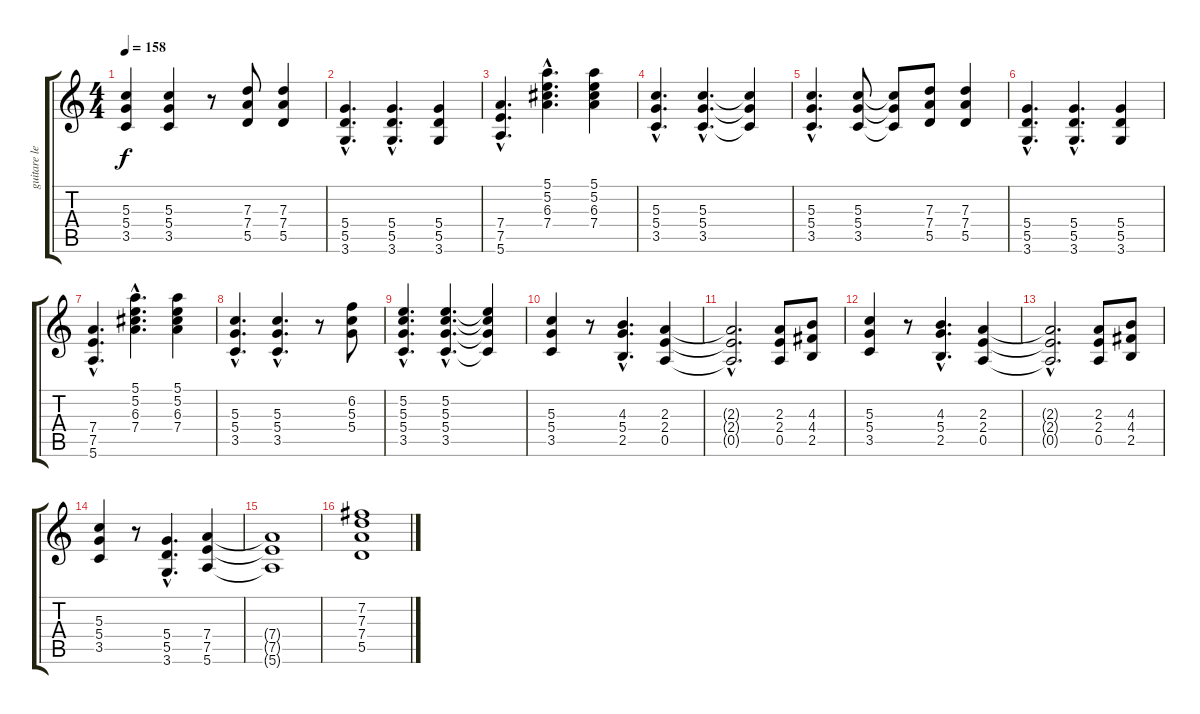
\track ("guitare lead" "guitare le") {instrument overdrivenguitar}
\staff {score tabs}
\tuning (E4 B3 G3 D3 A2 E2) {hide}
\ts (4 4)
\tempo 158
\clef g2
\ks c
(5.3{t} 5.4{t} 3.5{t}).4{dy f} (5.3 5.4 3.5).4 r.8 (7.3 7.4 5.5).8 (7.3 7.4 5.5).4 |
(5.4{hac} 5.5{hac} 3.6{hac}).4{d} (5.4{hac} 5.5{hac} 3.6{hac}).4{d} (5.4 5.5 3.6).4 |
(7.4{hac} 7.5{hac} 5.6{hac}).4{d} (5.1{hac} 5.2{hac} 6.3{hac} 7.4{hac}).4{d} (5.1 5.2 6.3 7.4).4 |
(5.3{hac} 5.4{hac} 3.5{hac}).4{d} (5.3{hac} 5.4{hac} 3.5{hac}).4{d} (5.3{t} 5.4{t} 3.5{t}).4 |
(5.3{hac} 5.4{hac} 3.5{hac}).4{d} (5.3 5.4 3.5).8 (5.3{t} 5.4{t} 3.5{t}).8 (7.3 7.4 5.5).8 (7.3 7.4 5.5).4 |
(5.4{hac} 5.5{hac} 3.6{hac}).4{d} (5.4{hac} 5.5{hac} 3.6{hac}).4{d} (5.4 5.5 3.6).4 |
(7.4{hac} 7.5{hac} 5.6{hac}).4{d} (5.1{hac} 5.2{hac} 6.3{hac} 7.4{hac}).4{d} (5.1 5.2 6.3 7.4).4 |
(5.3{hac} 5.4{hac} 3.5{hac}).4{d} (5.3{hac} 5.4{hac} 3.5{hac}).4{d} r.8 (6.2 5.3 5.4).8 |
(5.2{hac} 5.3{hac} 5.4{hac} 3.5{hac}).4{d} (5.2{hac} 5.3{hac} 5.4{hac} 3.5{hac}).4{d} (5.2{t} 5.3{t} 5.4{t} 3.5{t}).4 |
(5.3 5.4 3.5).4 r.8 (4.3{hac} 5.4{hac} 2.5{hac}).4{d} (2.3 2.4 0.5).4 |
(2.3{hac t} 2.4{hac t} 0.5{hac t}).2{d} (2.3 2.4 0.5).8 (4.3 4.4 2.5).8 |
(5.3 5.4 3.5).4 r.8 (4.3{hac} 5.4{hac} 2.5{hac}).4{d} (2.3 2.4 0.5).4 |
(2.3{hac t} 2.4{hac t} 0.5{hac t}).2{d} (2.3 2.4 0.5).8 (4.3 4.4 2.5).8 |
(5.3 5.4 3.5).4 r.8 (5.4{hac} 5.5{hac} 3.6{hac}).4{d} (7.4 7.5 5.6).4 |
(7.4{t} 7.5{t} 5.6{t}).1 |
(7.2 7.3 7.4 5.5).1
